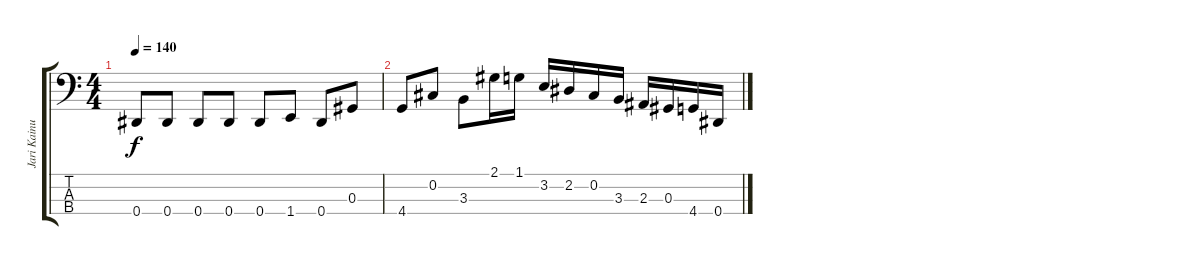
\track ("Jari Kainulainen" "Jari Kainu") {instrument electricbassfinger}
\staff {score tabs}
\tuning (Gb2 Db2 Ab1 Eb1) {hide}
\ts (4 4)
\tempo 140
\clef f4
\ks c
0.4.8{dy f} 0.4.8 0.4.8 0.4.8 0.4.8 1.4.8 0.4.8 0.3.8 |
4.4.8 0.2.8 3.3.8 2.1.16 1.1.16 3.2.16 2.2.16 0.2.16 3.3.16 2.3.16 0.3.16 4.4.16 0.4.16
